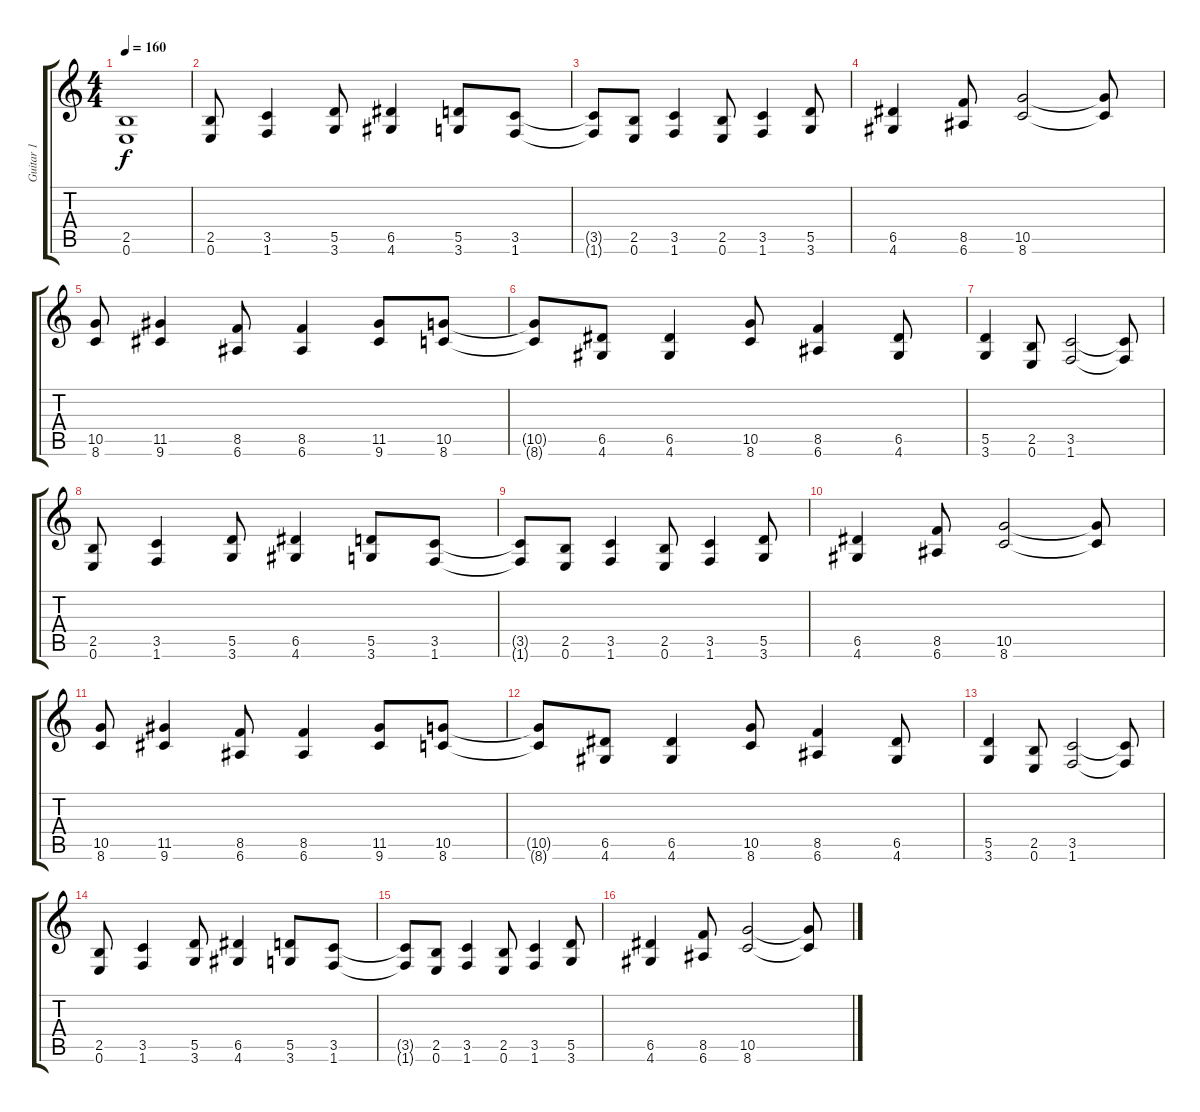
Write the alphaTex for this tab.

\track ("Guitar 1" "Guitar 1") {instrument distortionguitar}
\staff {score tabs}
\tuning (E4 B3 G3 D3 A2 E2) {hide}
\ts (4 4)
\tempo 160
\clef g2
\ks c
(2.5{t} 0.6{t}).1{dy f} |
(2.5 0.6).8{volume 16} (3.5 1.6).4 (5.5 3.6).8 (6.5 4.6).4 (5.5 3.6).8 (3.5 1.6).8 |
(3.5{t} 1.6{t}).8 (2.5 0.6).8 (3.5 1.6).4 (2.5 0.6).8 (3.5 1.6).4 (5.5 3.6).8 |
(6.5 4.6).4 (8.5 6.6).8 (10.5 8.6).2 (10.5{t} 8.6{t}).8 |
(10.5 8.6).8 (11.5 9.6).4 (8.5 6.6).8 (8.5 6.6).4 (11.5 9.6).8 (10.5 8.6).8 |
(10.5{t} 8.6{t}).8 (6.5 4.6).8 (6.5 4.6).4 (10.5 8.6).8 (8.5 6.6).4 (6.5 4.6).8 |
(5.5 3.6).4 (2.5 0.6).8 (3.5 1.6).2 (3.5{t} 1.6{t}).8 |
(2.5 0.6).8 (3.5 1.6).4 (5.5 3.6).8 (6.5 4.6).4 (5.5 3.6).8 (3.5 1.6).8 |
(3.5{t} 1.6{t}).8 (2.5 0.6).8 (3.5 1.6).4 (2.5 0.6).8 (3.5 1.6).4 (5.5 3.6).8 |
(6.5 4.6).4 (8.5 6.6).8 (10.5 8.6).2 (10.5{t} 8.6{t}).8 |
(10.5 8.6).8 (11.5 9.6).4 (8.5 6.6).8 (8.5 6.6).4 (11.5 9.6).8 (10.5 8.6).8 |
(10.5{t} 8.6{t}).8 (6.5 4.6).8 (6.5 4.6).4 (10.5 8.6).8 (8.5 6.6).4 (6.5 4.6).8 |
(5.5 3.6).4 (2.5 0.6).8 (3.5 1.6).2 (3.5{t} 1.6{t}).8 |
(2.5 0.6).8 (3.5 1.6).4 (5.5 3.6).8 (6.5 4.6).4 (5.5 3.6).8 (3.5 1.6).8 |
(3.5{t} 1.6{t}).8 (2.5 0.6).8 (3.5 1.6).4 (2.5 0.6).8 (3.5 1.6).4 (5.5 3.6).8 |
(6.5 4.6).4 (8.5 6.6).8 (10.5 8.6).2 (10.5{t} 8.6{t}).8
